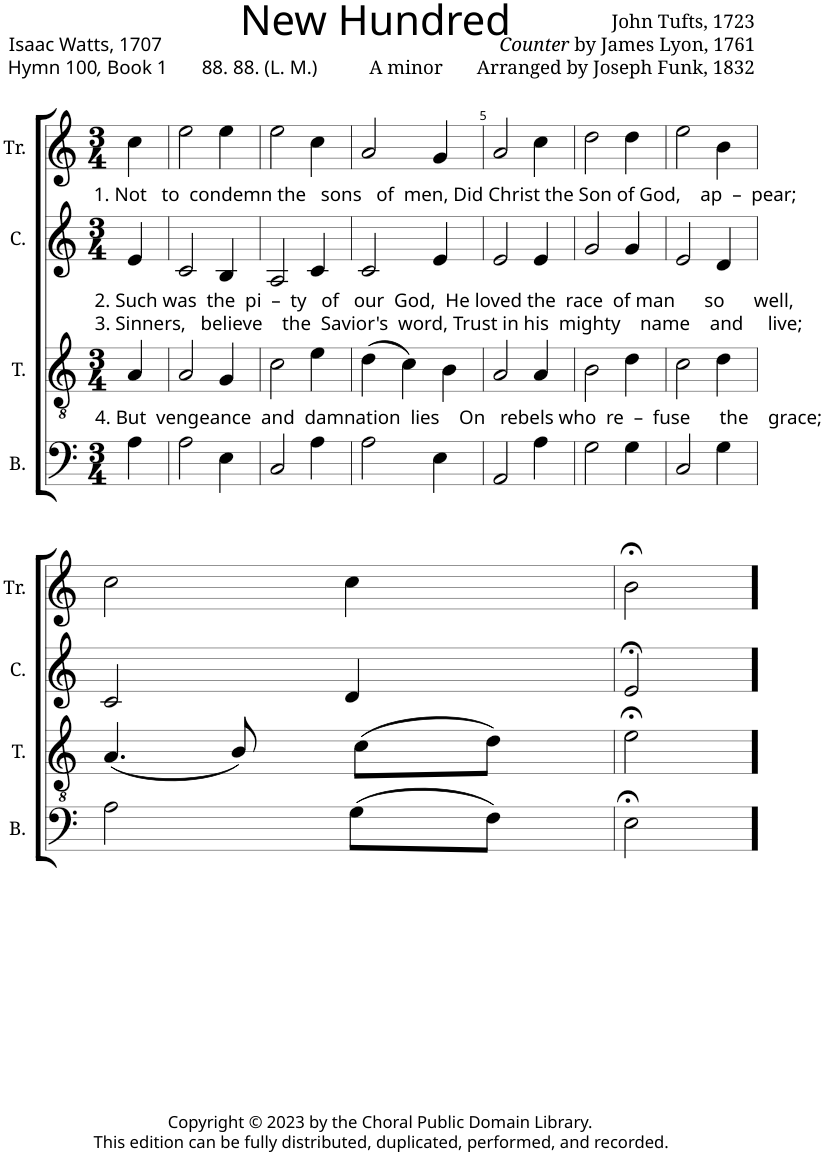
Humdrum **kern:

**kern	**kern	**kern	**kern
*part4	*part3	*part2	*part1
*staff4	*staff3	*staff2	*staff1
*I"B.	*I"T.	*I"C.	*I"Tr.
*I'B.	*I'T.	*I'C.	*I'Tr.
*clefF4	*clefGv2	*clefG2	*clefG2
*k[]	*k[]	*k[]	*k[]
*M3/4	*M3/4	*M3/4	*M3/4
=1	=1	=1	=1
!	!	!	!LO:TX:b:t=1. Not   to  condemn the   sons   of  men, Did Christ the Son of God,    ap  –  pear;
!	!	!LO:TX:b:t=2. Such was  the  pi  –  ty   of   our  God,  He loved the  race  of man      so      well,	!
!	!	!LO:TX:b:t=3. Sinners,   believe    the  Savior's  word, Trust in his  mighty    name    and     live;	!
!	!LO:TX:b:t=4. But  vengeance  and  damnation  lies    On   rebels who  re  –  fuse      the    grace;	!	!
4A\	4A/	4e/	4cc\
=2	=2	=2	=2
2A\	2A/	2c/	2ee\
4E\	4G/	4B/	4ee\
=3	=3	=3	=3
2C/	2c\	2A/	2ee\
4A\	4e\	4c/	4cc\
=4	=4	=4	=4
2A\	(4d\	2c/	2a/
.	4c\)	.	.
4E\	4B\	4e/	4g/
=5	=5	=5	=5
2AA/	2A/	2e/	2a/
4A\	4A/	4e/	4cc\
=6	=6	=6	=6
2G\	2B\	2g/	2dd\
4G\	4d\	4g/	4dd\
=7	=7	=7	=7
2C/	2c\	2e/	2ee\
4G\	4d\	4d/	4b\
!!LO:LB:g=z
=8	=8	=8	=8
2A\	(4.A/	2c/	2cc\
.	8B/)	.	.
(8G\L	(8c\L	4d/	4cc\
8F\J)	8d\J)	.	.
=9	=9	=9	=9
2E;<\	2e;<\	2e;</	2b;<\
=!	=!	=!	=!
*-	*-	*-	*-
